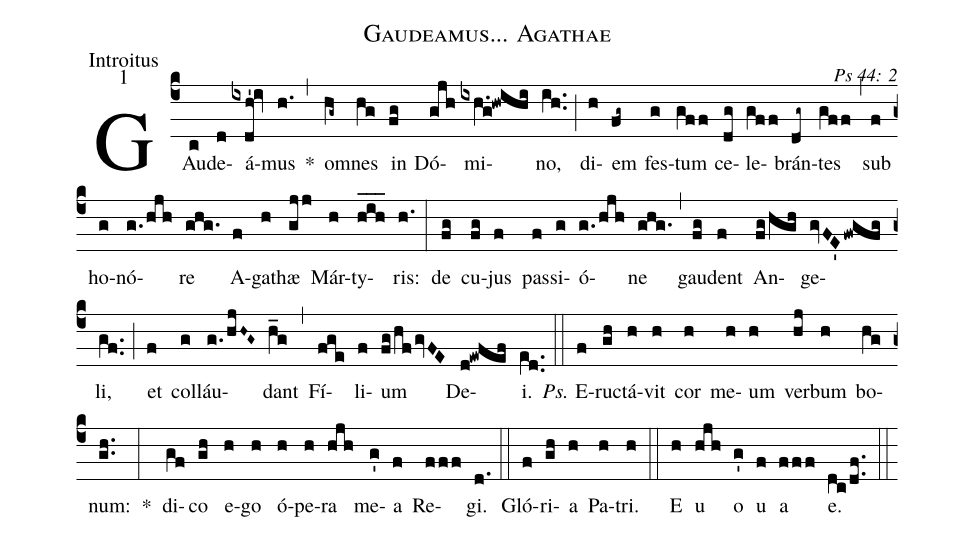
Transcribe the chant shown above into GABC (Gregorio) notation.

name: Gaudeamus... Agathae;
office-part: Introitus;
mode: 1;
commentary: Ps 44: 2;
%%
(c4) GAu(c)de(d)á(ixdh'!iv)mus(h.) *(,) om(hg~)nes(hg) in(fg) Dó(gjh)mi(ixh.g!hwihi)no,(ih..) (;) di(h)em(fg~) fes(g)tum(gff) ce(dg)le(gff)brán(dg~)tes(gff) (,) sub(f) ho(g)nó(g./hjh)re(ghg.) A(f)ga(h)thæ(gjj) Már(h)ty(h_i_h_)ris:(h.) (:)
de(fg) cu(fg)jus(f) pas(f)si(g)ó(g./hjh)ne(ghg.) (,) gau(fg)dent(f) An(fg/hgh)ge(gvFE'fwgfg)li,(gf..) (;) et(f) col(g)láu(g./hjH~G~)dant(h_g) (,) Fí(fge)li(f)um(fg/hfgvFE) De(d!ewfef)i.(e[ll:1]d..) (::)
<i>Ps.</i> E(f)ruc(gh)tá(h)vit(h) cor(h) me(h)um(h) ver(hj)bum(h) bo(hg)num:(gh..) *(:)
di(gf)co(gh) e(h)go(h) ó(h)pe(h)ra(hjh) me(g')a(f) Re(fff)gi.(d.) (::)
Gló(f)ri(gh)a(h) Pa(h)tri.(h) (::)
<eu>E(h) u(hjh) o(g') u(f) a(fff) e.</eu>(dc/df..) (::)
